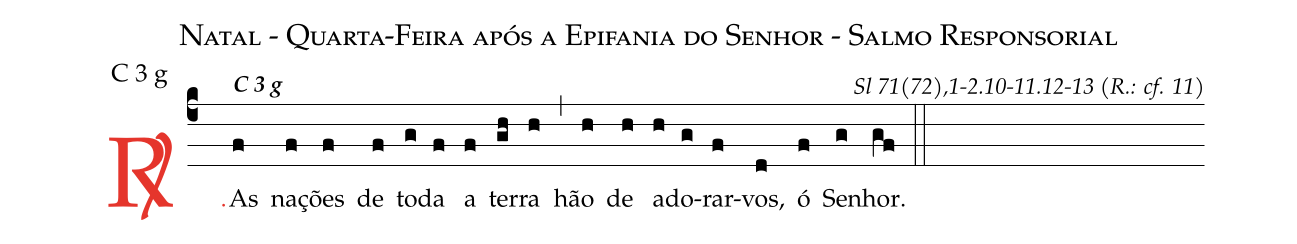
name: Natal - Quarta-Feira após a Epifania do Senhor - Salmo Responsorial;
mode: C 3 g;
commentary: Sl 71(72),1-2.10-11.12-13 (R.: cf. 11);
%%
(c4)

<c><sp>R/</sp>.</c>() As<alt>\textbf{C 3 g}</alt>(f) na(f)ções(f) de(f) to(g)da(f) a(f) ter(gh)ra(h) (,) hão(h) de(h) a(h)do(g)rar-(f)vos,(d) ó(f) Se(g)nhor.(gf)

(::)
